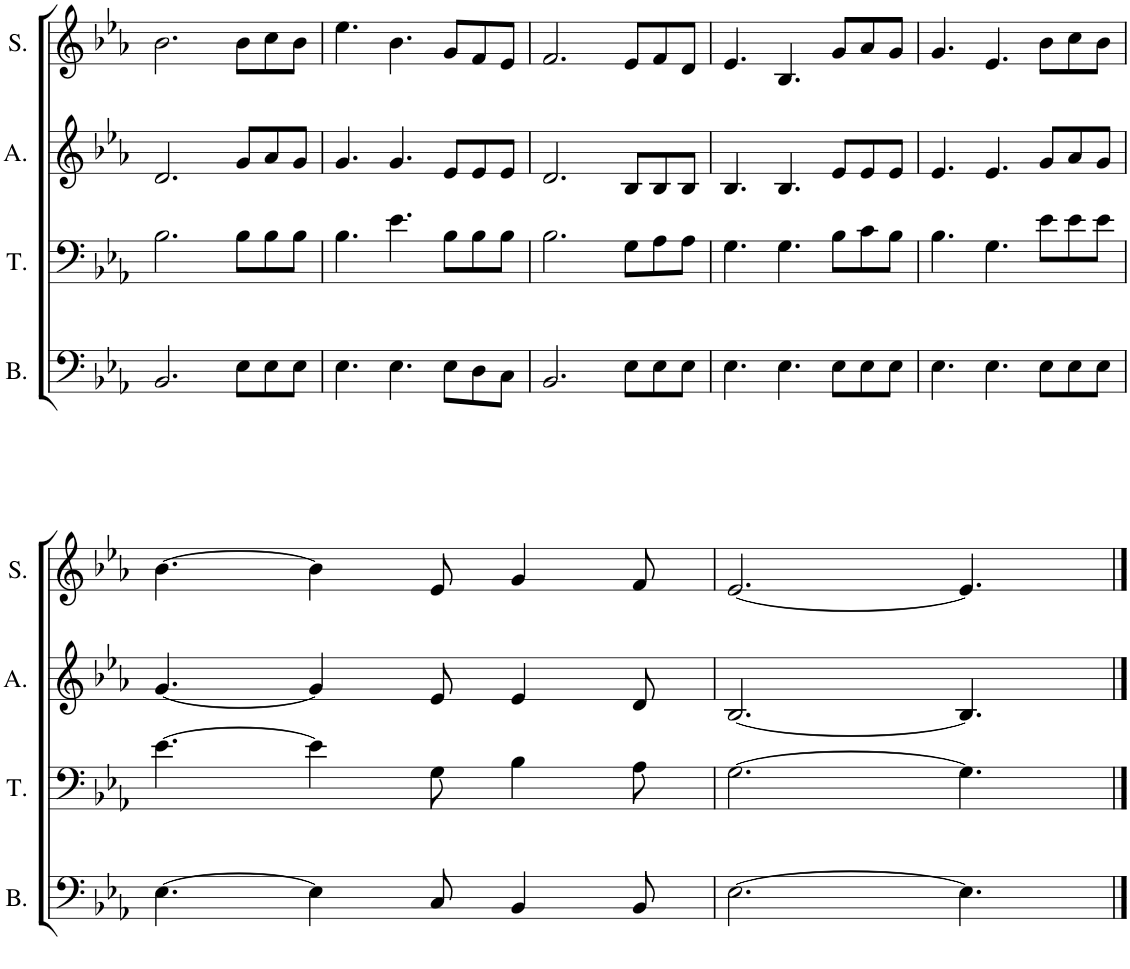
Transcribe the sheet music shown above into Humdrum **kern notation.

**kern	**kern	**kern	**kern
*part4	*part3	*part2	*part1
*staff4	*staff3	*staff2	*staff1
*I"Bass	*I"Tenor	*I"Alto	*I"Soprano
*I'B.	*I'T.	*I'A.	*I'S.
!!LO:PB:g=z
*clefF4	*clefF4	*clefG2	*clefG2
*k[b-e-a-]	*k[b-e-a-]	*k[b-e-a-]	*k[b-e-a-]
*M9/8	*M9/8	*M9/8	*M9/8
=11	=11	=11	=11
2.BB-/	2.B-\	2.d/	2.b-\
8E-\L	8B-\L	8g/L	8b-\L
8E-\	8B-\	8a-/	8cc\
8E-\J	8B-\J	8g/J	8b-\J
=12	=12	=12	=12
4.E-\	4.B-\	4.g/	4.ee-\
4.E-\	4.e-\	4.g/	4.b-\
8E-\L	8B-\L	8e-/L	8g/L
8D\	8B-\	8e-/	8f/
8C\J	8B-\J	8e-/J	8e-/J
=13	=13	=13	=13
2.BB-/	2.B-\	2.d/	2.f/
8E-\L	8G\L	8B-/L	8e-/L
8E-\	8A-\	8B-/	8f/
8E-\J	8A-\J	8B-/J	8d/J
=14	=14	=14	=14
4.E-\	4.G\	4.B-/	4.e-/
4.E-\	4.G\	4.B-/	4.B-/
8E-\L	8B-\L	8e-/L	8g/L
8E-\	8c\	8e-/	8a-/
8E-\J	8B-\J	8e-/J	8g/J
=15	=15	=15	=15
4.E-\	4.B-\	4.e-/	4.g/
4.E-\	4.G\	4.e-/	4.e-/
8E-\L	8e-\L	8g/L	8b-\L
8E-\	8e-\	8a-/	8cc\
8E-\J	8e-\J	8g/J	8b-\J
!!LO:LB:g=z
=16	=16	=16	=16
[4.E-\	[4.e-\	[4.g/	[4.b-\
4E-\]	4e-\]	4g/]	4b-\]
8C/	8G\	8e-/	8e-/
4BB-/	4B-\	4e-/	4g/
8BB-/	8A-\	8d/	8f/
=17	=17	=17	=17
[2.E-\	[2.G\	[2.B-/	[2.e-/
4.E-\]	4.G\]	4.B-/]	4.e-/]
==	==	==	==
*-	*-	*-	*-
